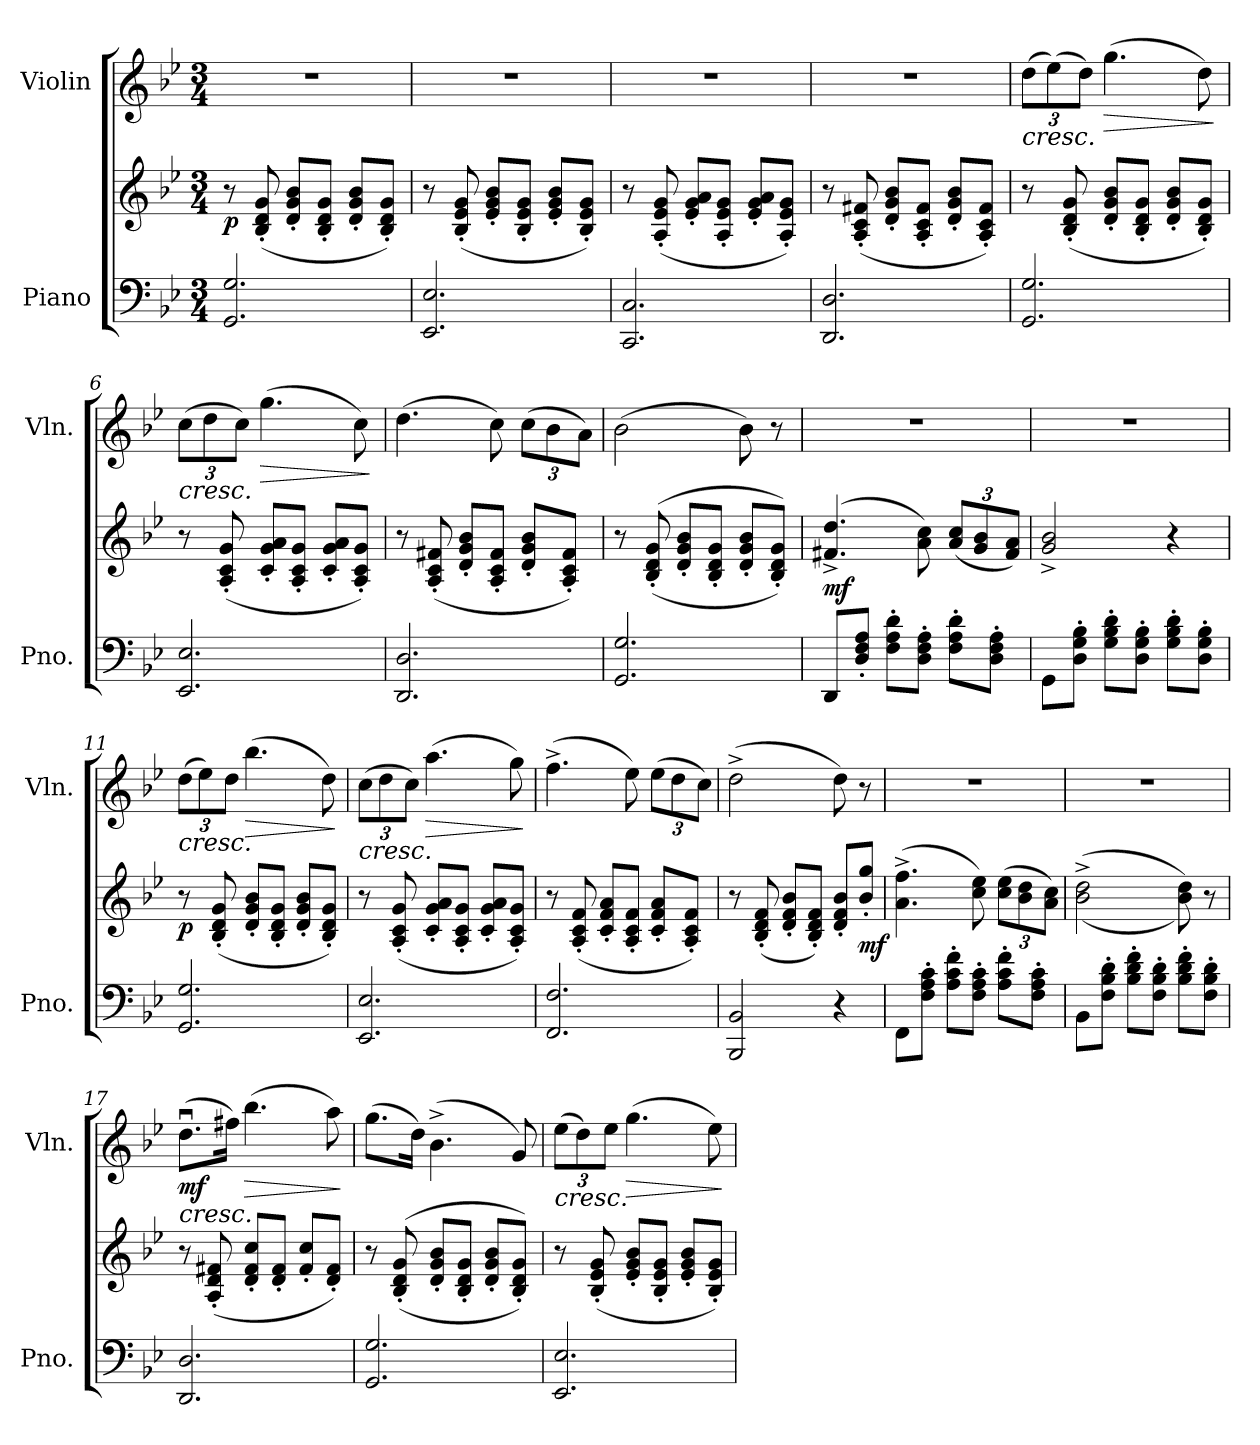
**kern	**kern	**dynam	**kern	**dynam
*part2	*part2	*part2	*part1	*part1
*staff3	*staff2	*staff2/3	*staff1	*staff1
*I"Piano	*	*	*I"Violin	*
*I'Pno.	*	*	*I'Vln.	*
*clefF4	*clefG2	*	*clefG2	*
*k[b-e-]	*k[b-e-]	*	*k[b-e-]	*
*M3/4	*M3/4	*	*M3/4	*
*MM72	*MM72	*	*MM72	*
=1	=1	=1	=1	=1
!	!	!LO:DY:b	!	!
2.GG/ 2.G/	8r	p	2.r	.
.	(8B-/' 8d/' 8g/'	.	.	.
.	8d/' 8g/' 8b-/'L	.	.	.
.	8B-/' 8d/' 8g/'J	.	.	.
.	8d/' 8g/' 8b-/'L	.	.	.
.	8B-/' 8d/' 8g/'J)	.	.	.
=2	=2	=2	=2	=2
2.EE-/ 2.E-/	8r	.	2.r	.
.	(8B-/' 8e-/' 8g/'	.	.	.
.	8e-/' 8g/' 8b-/'L	.	.	.
.	8B-/' 8e-/' 8g/'J	.	.	.
.	8e-/' 8g/' 8b-/'L	.	.	.
.	8B-/' 8e-/' 8g/'J)	.	.	.
=3	=3	=3	=3	=3
2.CC/ 2.C/	8r	.	2.r	.
.	(8A/' 8e-/' 8g/'	.	.	.
.	8e-/' 8g/' 8a/'L	.	.	.
.	8A/' 8e-/' 8g/'J	.	.	.
.	8e-/' 8g/' 8a/'L	.	.	.
.	8A/' 8e-/' 8g/'J)	.	.	.
=4	=4	=4	=4	=4
2.DD/ 2.D/	8r	.	2.r	.
.	(8A/' 8c/' 8f#X/'	.	.	.
.	8d/' 8g/' 8b-/'L	.	.	.
.	8A/' 8c/' 8f#/'J	.	.	.
.	8d/' 8g/' 8b-/'L	.	.	.
.	8A/' 8c/' 8f#/'J)	.	.	.
=5	=5	=5	=5	=5
*	*	*	*Xbrackettup	*
!	!	!	!	!LO:HP:b
2.GG/ 2.G/	8r	.	(12dd\L	<
.	.	.	(12ee-\)	.
.	(8B-/' 8d/' 8g/'	.	.	.
.	.	.	12dd\J)	.
!	!	!	!	!LO:HP:b
.	8d/' 8g/' 8b-/'L	.	(4.gg\	>
.	8B-/' 8d/' 8g/'J	.	.	.
.	8d/' 8g/' 8b-/'L	.	.	.
.	8B-/' 8d/' 8g/'J)	.	8dd\)	.
.	.	.	.	[ ]
!!LO:LB:g=z
=6	=6	=6	=6	=6
!	!	!	!	!LO:HP:b
2.EE-/ 2.E-/	8r	.	(12cc\L	<
.	.	.	12dd\	.
.	(8A/' 8c/' 8g/'	.	.	.
.	.	.	12cc\J)	.
!	!	!	!	!LO:HP:b
.	8c/' 8g/' 8a/'L	.	(4.gg\	>
.	8A/' 8c/' 8g/'J	.	.	.
.	8c/' 8g/' 8a/'L	.	.	.
.	8A/' 8c/' 8g/'J)	.	8cc\)	.
.	.	.	.	[ ]
=7	=7	=7	=7	=7
2.DD/ 2.D/	8r	.	(4.dd\	.
.	(8A/' 8c/' 8f#X/'	.	.	.
.	8d/' 8g/' 8b-/'L	.	.	.
.	8A/' 8c/' 8f#/'J	.	8cc\)	.
.	8d/' 8g/' 8b-/'L	.	(12cc\L	.
.	.	.	12b-\	.
.	8A/' 8c/' 8f#/'J)	.	.	.
.	.	.	12a\J)	.
=8	=8	=8	=8	=8
2.GG/ 2.G/	8r	.	(2b-\	.
.	((8B-/' 8d/' 8g/'	.	.	.
.	8d/' 8g/' 8b-/'L	.	.	.
.	8B-/' 8d/' 8g/'J	.	.	.
.	8d/' 8g/' 8b-/'L	.	8b-\)	.
.	8B-/' 8d/' 8g/'J))	.	8r	.
=9	=9	=9	=9	=9
!	!	!LO:DY:b	!	!
8DD/L	(4.f#X/^ 4.dd/^	mf	2.r	.
8D/' 8F/' 8A/'J	.	.	.	.
8F\' 8A\' 8d\'L	.	.	.	.
8D\' 8F\' 8A\'J	8a\ 8cc\)	.	.	.
*	*Xbrackettup	*	*	*
8F\' 8A\' 8d\'L	(12a/ 12cc/L	.	.	.
.	12g/ 12b-/	.	.	.
8D\' 8F\' 8A\'J	.	.	.	.
.	12f#/ 12a/J)	.	.	.
=10	=10	=10	=10	=10
8GG\L	2g/^ 2b-/^	.	2.r	.
8D\' 8G\' 8B-\'J	.	.	.	.
8G\' 8B-\' 8d\'L	.	.	.	.
8D\' 8G\' 8B-\'J	.	.	.	.
8G\' 8B-\' 8d\'L	4r	.	.	.
8D\' 8G\' 8B-\'J	.	.	.	.
!!LO:LB:g=z
=11	=11	=11	=11	=11
!	!	!LO:DY:b	!	!LO:HP:b
2.GG/ 2.G/	8r	p	(12dd\L	<
.	.	.	12ee-\)	.
.	(8B-/' 8d/' 8g/'	.	.	.
.	.	.	12dd\J	.
!	!	!	!	!LO:HP:b
.	8d/' 8g/' 8b-/'L	.	(4.bb-\	>
.	8B-/' 8d/' 8g/'J	.	.	.
.	8d/' 8g/' 8b-/'L	.	.	.
.	8B-/' 8d/' 8g/'J)	.	8dd\)	.
.	.	.	.	[ ]
=12	=12	=12	=12	=12
!	!	!	!	!LO:HP:b
2.EE-/ 2.E-/	8r	.	(12cc\L	<
.	.	.	12dd\	.
.	(8A/' 8c/' 8g/'	.	.	.
.	.	.	12cc\J)	.
!	!	!	!	!LO:HP:b
.	8c/' 8g/' 8a/'L	.	(4.aa\	>
.	8A/' 8c/' 8g/'J	.	.	.
.	8c/' 8g/' 8a/'L	.	.	.
.	8A/' 8c/' 8g/'J)	.	8gg\)	.
.	.	.	.	[ ]
=13	=13	=13	=13	=13
2.FF/ 2.F/	8r	.	(4.ff^\	.
.	(8A/' 8c/' 8f/'	.	.	.
.	8c/' 8f/' 8a/'L	.	.	.
.	8A/' 8c/' 8f/'J	.	8ee-\)	.
.	8c/' 8f/' 8a/'L	.	(12ee-\L	.
.	.	.	12dd\	.
.	8A/' 8c/' 8f/'J)	.	.	.
.	.	.	12cc\J)	.
=14	=14	=14	=14	=14
2BBB-/ 2BB-/	8r	.	(2dd^\	.
.	(8B-/' 8d/' 8f/'	.	.	.
.	8d/' 8f/' 8b-/'L	.	.	.
.	8B-/' 8d/' 8f/'J)	.	.	.
4r	8d/' 8f/' 8b-/'L	.	8dd\)	.
!	!	!LO:DY:b	!	!
.	8b-/' 8gg/'J	mf	8r	.
=15	=15	=15	=15	=15
8FF\L	(4.a\^ 4.ff\^	.	2.r	.
8F\' 8A\' 8c\'J	.	.	.	.
8A\' 8c\' 8f\'L	.	.	.	.
8F\' 8A\' 8c\'J	8cc\ 8ee-\)	.	.	.
8A\' 8c\' 8f\'L	(12cc\ 12ee-\L	.	.	.
.	12b-\ 12dd\	.	.	.
8F\' 8A\' 8c\'J	.	.	.	.
.	12a\ 12cc\J)	.	.	.
!!LO:PB:g=z
=16	=16	=16	=16	=16
8BB-\L	((2b-\^ 2dd\^	.	2.r	.
8F\' 8B-\' 8d\'J	.	.	.	.
8B-\' 8d\' 8f\'L	.	.	.	.
8F\' 8B-\' 8d\'J	.	.	.	.
8B-\' 8d\' 8f\'L	8b-\ 8dd\))	.	.	.
8F\' 8B-\' 8d\'J	8r	.	.	.
=17	=17	=17	=17	=17
!	!	!	!	!LO:HP:b
!	!	!	!	!LO:DY:n=1:b
2.DD/ 2.D/	8r	.	(8.ddu\L	< mf
.	(8A/' 8d/' 8f#X/'	.	.	.
.	.	.	16ff#X\Jk)	.
!	!	!	!	!LO:HP:b
.	8d/' 8f#/' 8cc/'L	.	(4.bb-\	>
.	8d/' 8f#/'J	.	.	.
.	8f#/' 8cc/'L	.	.	.
.	8d/' 8f#/'J)	.	8aa\)	.
.	.	.	.	[ ]
=18	=18	=18	=18	=18
2.GG/ 2.G/	8r	.	(8.gg\L	.
.	((8B-/' 8d/' 8g/'	.	.	.
.	.	.	16dd\Jk)	.
.	8d/' 8g/' 8b-/'L	.	(4.b-^\	.
.	8B-/' 8d/' 8g/'J	.	.	.
.	8d/' 8g/' 8b-/'L	.	.	.
.	8B-/' 8d/' 8g/'J))	.	8g/)	.
=19	=19	=19	=19	=19
!	!	!	!	!LO:HP:b
2.EE-/ 2.E-/	8r	.	(12ee-\L	<
.	.	.	12dd\)	.
.	(8B-/' 8e-/' 8g/'	.	.	.
.	.	.	12ee-\J	.
!	!	!	!	!LO:HP:b
.	8e-/' 8g/' 8b-/'L	.	(4.gg\	>
.	8B-/' 8e-/' 8g/'J	.	.	.
.	8e-/' 8g/' 8b-/'L	.	.	.
.	8B-/' 8e-/' 8g/'J)	.	8ee-\)	.
.	.	.	.	[ ]
=	=	=	=	=
*-	*-	*-	*-	*-
